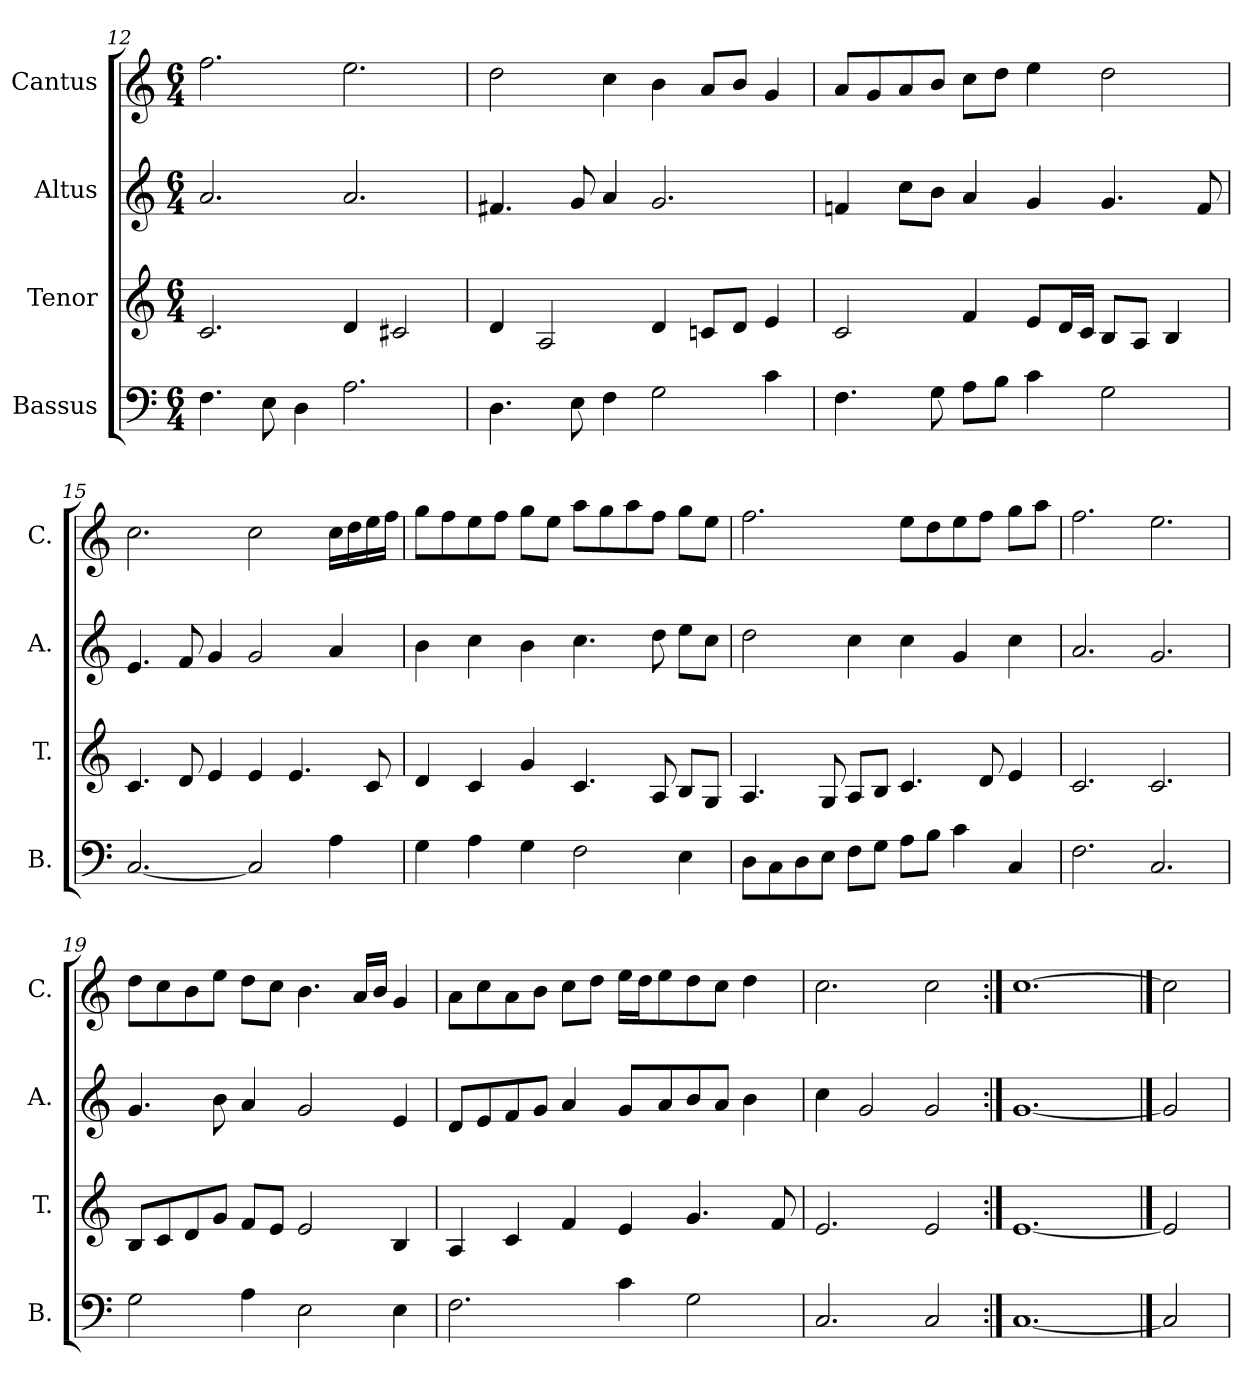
**kern	**kern	**kern	**kern
*part4	*part3	*part2	*part1
*staff4	*staff3	*staff2	*staff1
*I"Bassus	*I"Tenor	*I"Altus	*I"Cantus
*I'B.	*I'T.	*I'A.	*I'C.
*clefF4	*clefG2	*clefG2	*clefG2
*k[]	*k[]	*k[]	*k[]
*C:	*C:	*C:	*C:
*M6/4	*M6/4	*M6/4	*M6/4
=12	=12	=12	=12
4.F\	2.c/	2.a/	2.ff\
8E\	.	.	.
4D\	.	.	.
2.A\	4d/	2.a/	2.ee\
.	2c#X/	.	.
=13	=13	=13	=13
4.D\	4d/	4.f#X/	2dd\
.	2A/	.	.
8E\	.	8g/	.
4F\	.	4a/	4cc\
2G\	4d/	2.g/	4b\
.	8cn/L	.	8a/L
.	8d/J	.	8b/J
4c\	4e/	.	4g/
=14	=14	=14	=14
4.F\	2c/	4fn/	8a/L
.	.	.	8g/
.	.	8cc\L	8a/
8G\	.	8b\J	8b/J
8A\L	4f/	4a/	8cc\L
8B\J	.	.	8dd\J
4c\	8e/L	4g/	4ee\
.	16d/L	.	.
.	16c/JJ	.	.
2G\	8B/L	4.g/	2dd\
.	8A/J	.	.
.	4B/	.	.
.	.	8f/	.
=15	=15	=15	=15
[2.C/	4.c/	4.e/	2.cc\
.	8d/	8f/	.
.	4e/	4g/	.
2C/]	4e/	2g/	2cc\
.	4.e/	.	.
4A\	.	4a/	16cc\LL
.	.	.	16dd\
.	8c/	.	16ee\
.	.	.	16ff\JJ
!!LO:LB:g=z
=16	=16	=16	=16
4G\	4d/	4b\	8gg\L
.	.	.	8ff\
4A\	4c/	4cc\	8ee\
.	.	.	8ff\J
4G\	4g/	4b\	8gg\L
.	.	.	8ee\J
2F\	4.c/	4.cc\	8aa\L
.	.	.	8gg\
.	.	.	8aa\
.	8A/	8dd\	8ff\J
4E\	8B/L	8ee\L	8gg\L
.	8G/J	8cc\J	8ee\J
=17	=17	=17	=17
8D\L	4.A/	2dd\	2.ff\
8C\	.	.	.
8D\	.	.	.
8E\J	8G/	.	.
8F\L	8A/L	4cc\	.
8G\J	8B/J	.	.
8A\L	4.c/	4cc\	8ee\L
8B\J	.	.	8dd\
4c\	.	4g/	8ee\
.	8d/	.	8ff\J
4C/	4e/	4cc\	8gg\L
.	.	.	8aa\J
=18	=18	=18	=18
2.F\	2.c/	2.a/	2.ff\
2.C/	2.c/	2.g/	2.ee\
=19	=19	=19	=19
2G\	8B/L	4.g/	8dd\L
.	8c/	.	8cc\
.	8d/	.	8b\
.	8g/J	8b\	8ee\J
4A\	8f/L	4a/	8dd\L
.	8e/J	.	8cc\J
2E\	2e/	2g/	4.b\
.	.	.	16a/LL
.	.	.	16b/JJ
4E\	4B/	4e/	4g/
=20	=20	=20	=20
2.F\	4A/	8d/L	8a\L
.	.	8e/	8cc\
.	4c/	8f/	8a\
.	.	8g/J	8b\J
.	4f/	4a/	8cc\L
.	.	.	8dd\J
4c\	4e/	8g/L	16ee\LL
.	.	.	16dd\J
.	.	8a/	8ee\
2G\	4.g/	8b/	8dd\
.	.	8a/J	8cc\J
.	.	4b\	4dd\
.	8f/	.	.
=21	=21	=21	=21
2.C/	2.e/	4cc\	2.cc\
.	.	2g/	.
2C/	2e/	2g/	2cc\
=22:|!	=22:|!	=22:|!	=22:|!
[1.C/	[1.e/	[1.g/	[1.cc\
==23	==23	==23	==23
2C/]	2e/]	2g/]	2cc\]
=	=	=	=
*-	*-	*-	*-
